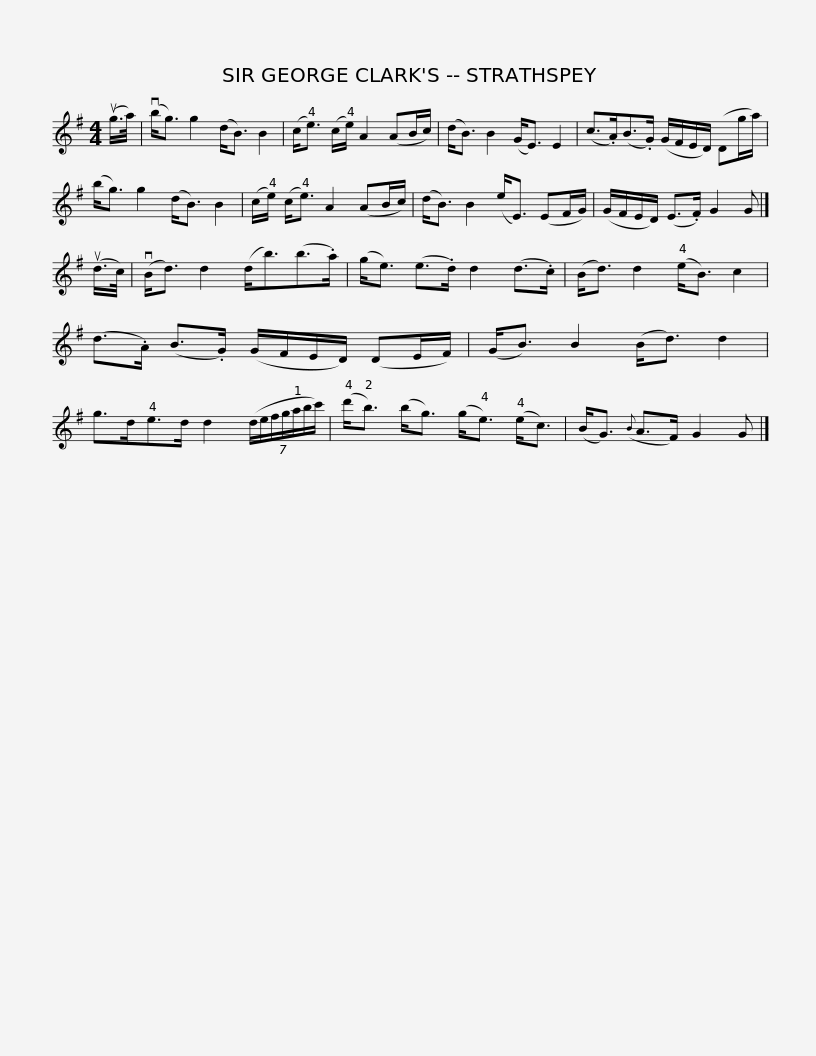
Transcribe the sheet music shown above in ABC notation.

X:1
L:1/8
M:4/4
I:linebreak $
K:G
V:1 treble
V:1
 (ug/>a/) | (vb<g) g2 (d<B) B2 | (c<e) (c/e/) A2 (AB/c/) | (d<B) B2 (G<E) E2 | (c>.A)(B>.G) (G/F/E/D/) (Dg/a/) | %5
 (b<g) g2 (d<B) B2 |$ (c/e/) (c<e) A2 (AB/c/) | (d<B) B2 (e<E) (EF/G/) | (G/F/E/D/) (E>.F) G2 G |] (ud/>c/) | %10
 (vB<d) d2 (d<b)(b>.a) | (g<e) (e>.d) d2 (d>.c) |$ (B<d) d2 (e<B) c2 | (d>.A) (B>.G) (G/F/E/D/) (DE/F/) | (G<B) B2 (B<d) d2 | %15
 g>de>d d2 (7:2:7(d/e/f/g/a/b/c'/) |$ (d'<b) (b<g) (g<e) (e<c) | (B<G)({B} A>F) G2 G |] %18
